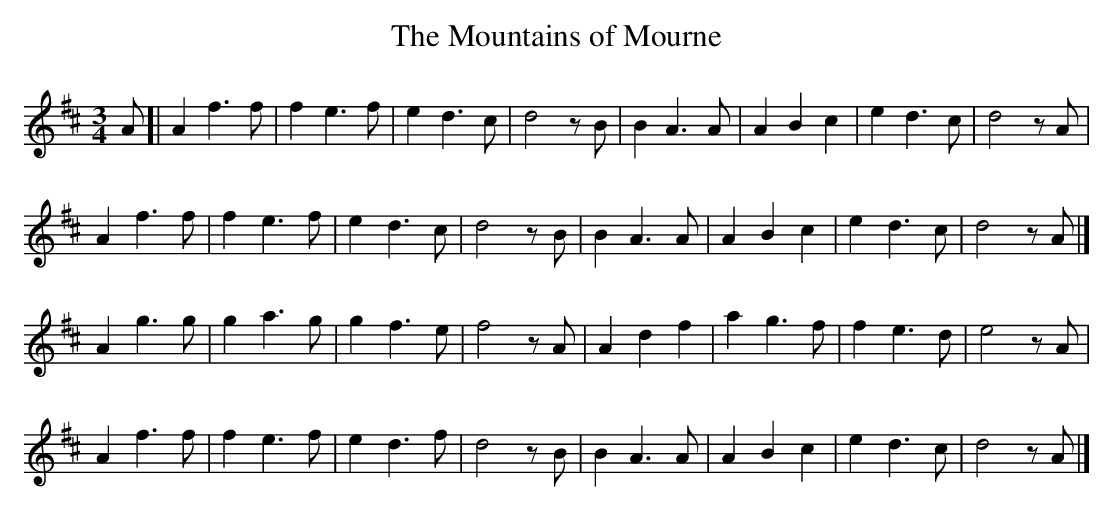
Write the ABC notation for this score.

X:1
T:Mountains of Mourne, The
M:3/4
L:1/8
K:D
A[|A2 f3 f|f2 e3 f|e2 d3 c|d4 zB|
B2 A3 A|A2 B2 c2|e2 d3 c|d4 zA|!
A2 f3 f|f2 e3 f|e2 d3 c|d4 zB|
B2 A3 A|A2 B2 c2|e2 d3 c|d4 zA|]!
A2 g3 g|g2 a3 g|g2 f3 e|f4 zA|
A2 d2 f2|a2 g3 f|f2 e3 d|e4 zA|!
A2 f3 f|f2 e3 f|e2 d3 f|d4 zB|
B2 A3 A|A2 B2 c2|e2 d3 c|d4 zA|]!
